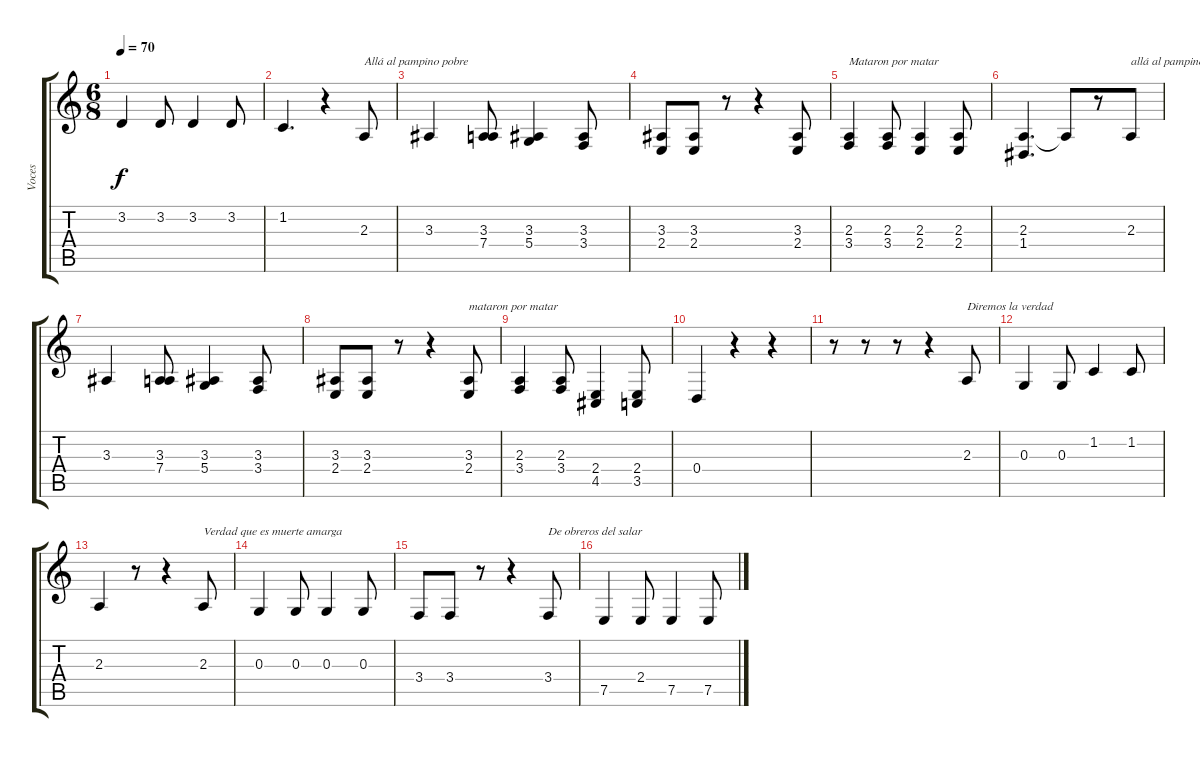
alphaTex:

\track ("Voces" "Voces") {instrument synthstrings2}
\staff {score tabs}
\tuning (E4 B3 G3 D3 A2 E2) {hide}
\ts (6 8)
\tempo 70
\clef g2
\ks c
3.2.4{dy f} 3.2.8 3.2.4 3.2.8 |
1.2.4{d} r.4 2.3.8{txt "Allá al pampino pobre"} |
3.3.4 (3.3 7.4).8 (3.3 5.4).4 (3.3 3.4).8 |
(3.3 2.4).8 (3.3 2.4).8 r.8 r.4 (3.3 2.4).8 |
(2.3 3.4).4{txt "Mataron por matar"} (2.3 3.4).8 (2.3 2.4).4 (2.3 2.4).8 |
(2.3 1.4).4{d} 2.3{t}.8 r.8 2.3.8{txt "allá al pampino pobre"} |
3.3.4 (3.3 7.4).8 (3.3 5.4).4 (3.3 3.4).8 |
(3.3 2.4).8 (3.3 2.4).8 r.8 r.4 (3.3 2.4).8{txt "mataron por matar"} |
(2.3 3.4).4 (2.3 3.4).8 (2.4 4.5).4 (2.4 3.5).8 |
0.4.4 r.4 r.4 |
r.8 r.8 r.8 r.4 2.3.8{txt "Diremos la verdad"} |
0.3.4 0.3.8 1.2.4 1.2.8 |
2.3.4 r.8 r.4 2.3.8{txt "Verdad que es muerte amarga"} |
0.3.4 0.3.8 0.3.4 0.3.8 |
3.4.8 3.4.8 r.8 r.4 3.4.8{txt "De obreros del salar"} |
7.5.4 2.4.8 7.5.4 7.5.8
